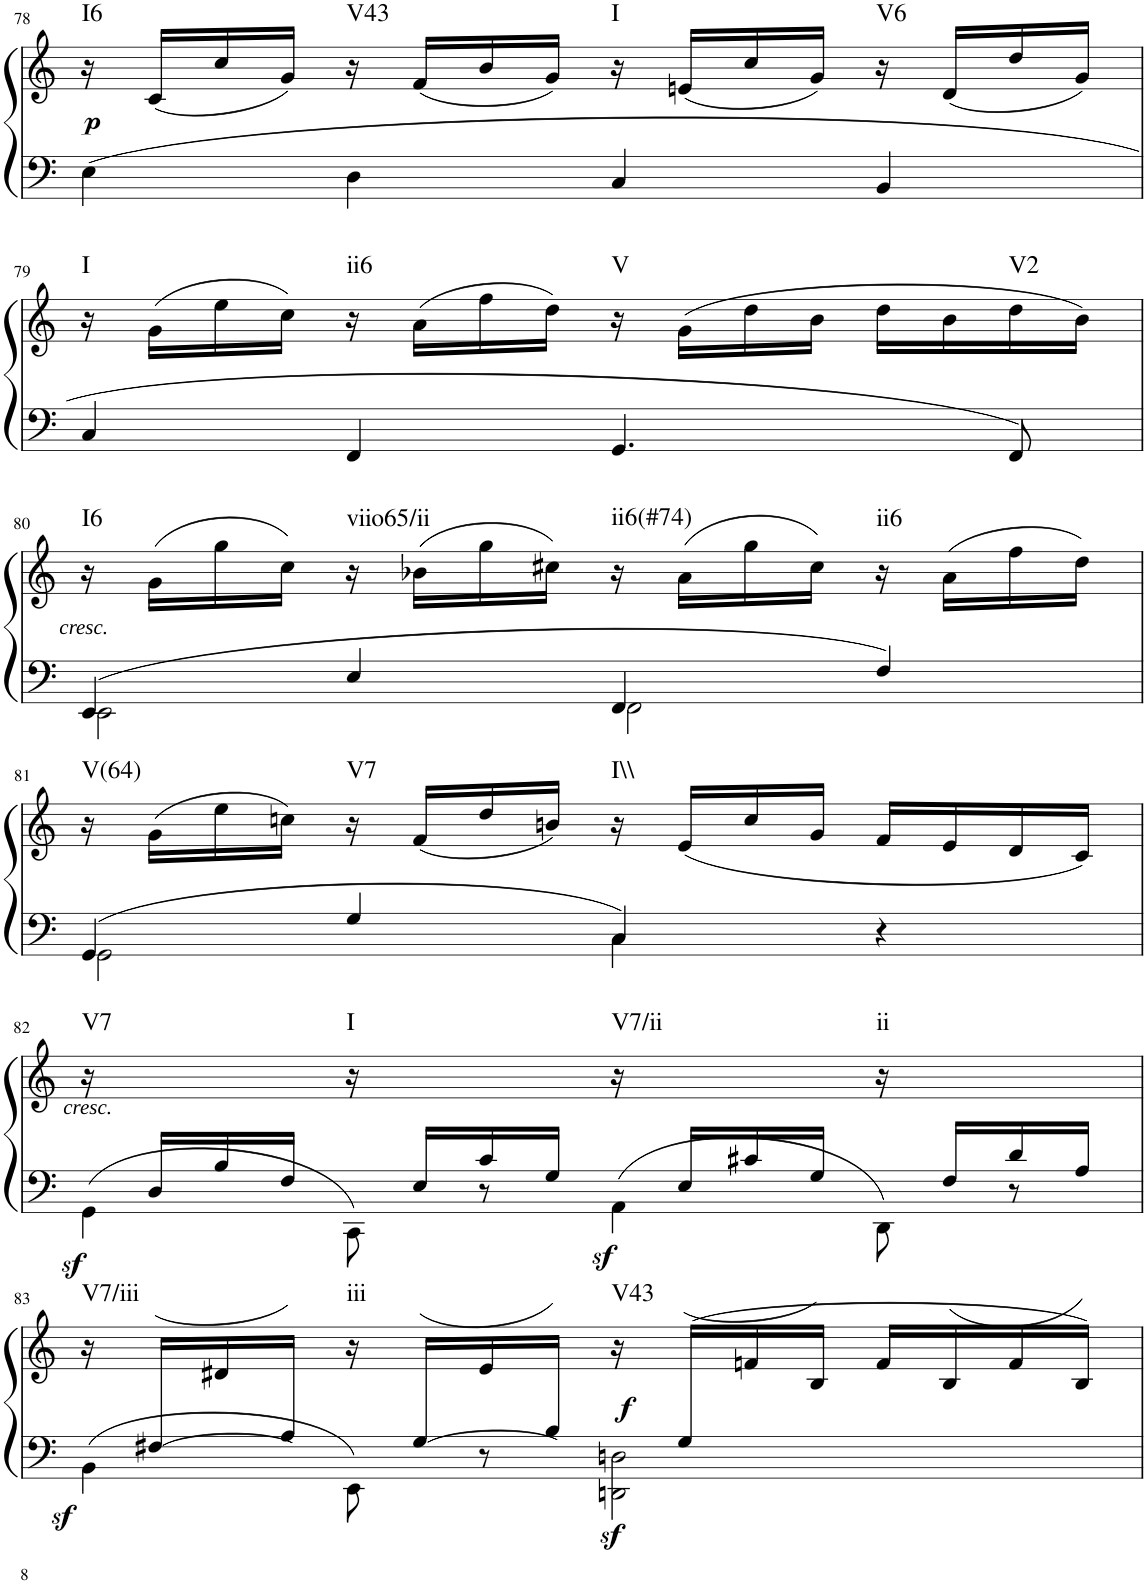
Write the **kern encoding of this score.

**kern	**kern	**dynam	**harte
*part1	*part1	*part1	*part1
*staff2	*staff1	*staff1/2	*
*I"Piano	*	*	*
*I'Pno	*	*	*
!!LO:PB:g=z
*clefF4	*clefG2	*	*
*k[]	*k[]	*	*
*M4/4	*M4/4	*	*
*met(c|)	*met(c|)	*	*
=78	=78	=78	=78
!	!	!LO:DY:b	!LO:H:kt=I6
4E\	16r	p	N
.	(16c/LL	.	.
.	16cc/	.	.
.	16g/JJ)	.	.
!	!	!	!LO:H:kt=V43
4D\	16r	.	N
.	(16f/LL	.	.
.	16b/	.	.
.	16g/JJ)	.	.
!	!	!	!LO:H:kt=I
4C/	16r	.	N
.	(16en/LL	.	.
.	16cc/	.	.
.	16g/JJ)	.	.
!	!	!	!LO:H:kt=V6
4BB/	16r	.	N
.	(16d/LL	.	.
.	16dd/	.	.
.	16g/JJ)	.	.
!!LO:LB:g=z
=79	=79	=79	=79
!	!	!	!LO:H:kt=I
4C/	16r	.	N
.	(16g\LL	.	.
.	16ee\	.	.
.	16cc\JJ)	.	.
!	!	!	!LO:H:kt=ii6
4FF/	16r	.	N
.	(16a\LL	.	.
.	16ff\	.	.
.	16dd\JJ)	.	.
!	!	!	!LO:H:kt=V
4.GG/	16r	.	N
.	(16g\LL	.	.
.	16dd\	.	.
.	16b\JJ	.	.
.	16dd\LL	.	.
.	16b\	.	.
!	!	!	!LO:H:kt=V2
8FF/	16dd\	.	N
.	16b\JJ)	.	.
!!LO:LB:g=z
=80	=80	=80	=80
*^	*	*	*
!	!	!	!LO:DY:b	!LO:H:kt=I6
4EE/	2EE\	16r	other-dynamics	N
.	.	(16g\LL	.	.
.	.	16gg\	.	.
.	.	16cc\JJ)	.	.
!	!	!	!	!LO:H:kt=viio65/ii
4E/	.	16r	.	N
.	.	(16b-X\LL	.	.
.	.	16gg\	.	.
.	.	16cc#X\JJ)	.	.
!	!	!	!	!LO:H:kt=ii6(#74)
4FF/	2FF\	16r	.	N
.	.	(16a\LL	.	.
.	.	16gg\	.	.
.	.	16cc#\JJ)	.	.
!	!	!	!	!LO:H:kt=ii6
4F/	.	16r	.	N
.	.	(16a\LL	.	.
.	.	16ff\	.	.
.	.	16dd\JJ)	.	.
!!LO:LB:g=z
=81	=81	=81	=81	=81
!	!	!	!	!LO:H:kt=V(64)
4GG/	2GG\	16r	.	N
.	.	(16g\LL	.	.
.	.	16ee\	.	.
.	.	16ccn\JJ)	.	.
!	!	!	!	!LO:H:kt=V7
4G/	.	16r	.	N
.	.	(16f/LL	.	.
.	.	16dd/	.	.
.	.	16bn/JJ)	.	.
!	!	!	!	!LO:H:kt=I\\
4C/	4C\	16r	.	N
.	.	(16e/LL	.	.
.	.	16cc/	.	.
.	.	16g/JJ	.	.
4r	4ryy	16f/LL	.	.
.	.	16e/	.	.
.	.	16d/	.	.
.	.	16c/JJ)	.	.
!!LO:LB:g=z
=82	=82	=82	=82	=82
!	!	!	!LO:DY:b=2	!
!	!	!	!LO:DY:n=1:b	!LO:H:kt=V7
16ryy	4GG\	16r	sf other-dynamics	N
16D/LL	.	8.ryy	.	.
16B/	.	.	.	.
16F/JJ	.	.	.	.
!	!	!	!	!LO:H:kt=I
16ryy	8CC\	16r	.	N
16E/LL	.	8.ryy	.	.
16c/	8r	.	.	.
16G/JJ	.	.	.	.
!	!	!	!LO:DY:n=2:b=2	!LO:H:kt=V7/ii
16ryy	4AA\	16r	sf	N
16E/LL	.	8.ryy	.	.
16c#X/	.	.	.	.
16G/JJ	.	.	.	.
!	!	!	!	!LO:H:kt=ii
16ryy	8DD\	16r	.	N
16F/LL	.	8.ryy	.	.
16d/	8r	.	.	.
16A/JJ	.	.	.	.
!!LO:LB:g=z
=83	=83	=83	=83	=83
!	!	!	!LO:DY:b=2	!LO:H:kt=V7/iii
16ryy	4BB\	16r	sf	N
16F#X/LL	.	16ryy	.	.
16ryy	.	16d#X/	.	.
16A/JJ	.	16ryy	.	.
!	!	!	!	!LO:H:kt=iii
16ryy	8EE\	16r	.	N
16G/LL	.	16ryy	.	.
16ryy	8r	16e/	.	.
16B/JJ	.	16ryy	.	.
!	!	!	!LO:DY:b=2	!
!	!	!	!LO:DY:n=1:b	!LO:H:kt=V43
16ryy	2DDn\ 2Dn\	16r	sf f	N
(16G/LL	.	16ryy	.	.
4.ryy	.	16fn/	.	.
.	.	16B/JJ	.	.
.	.	16f/LL	.	.
.	.	16B/	.	.
.	.	16f/	.	.
.	.	16B/JJ)	.	.
*v	*v	*	*	*
=	=	=	=
*-	*-	*-	*-
